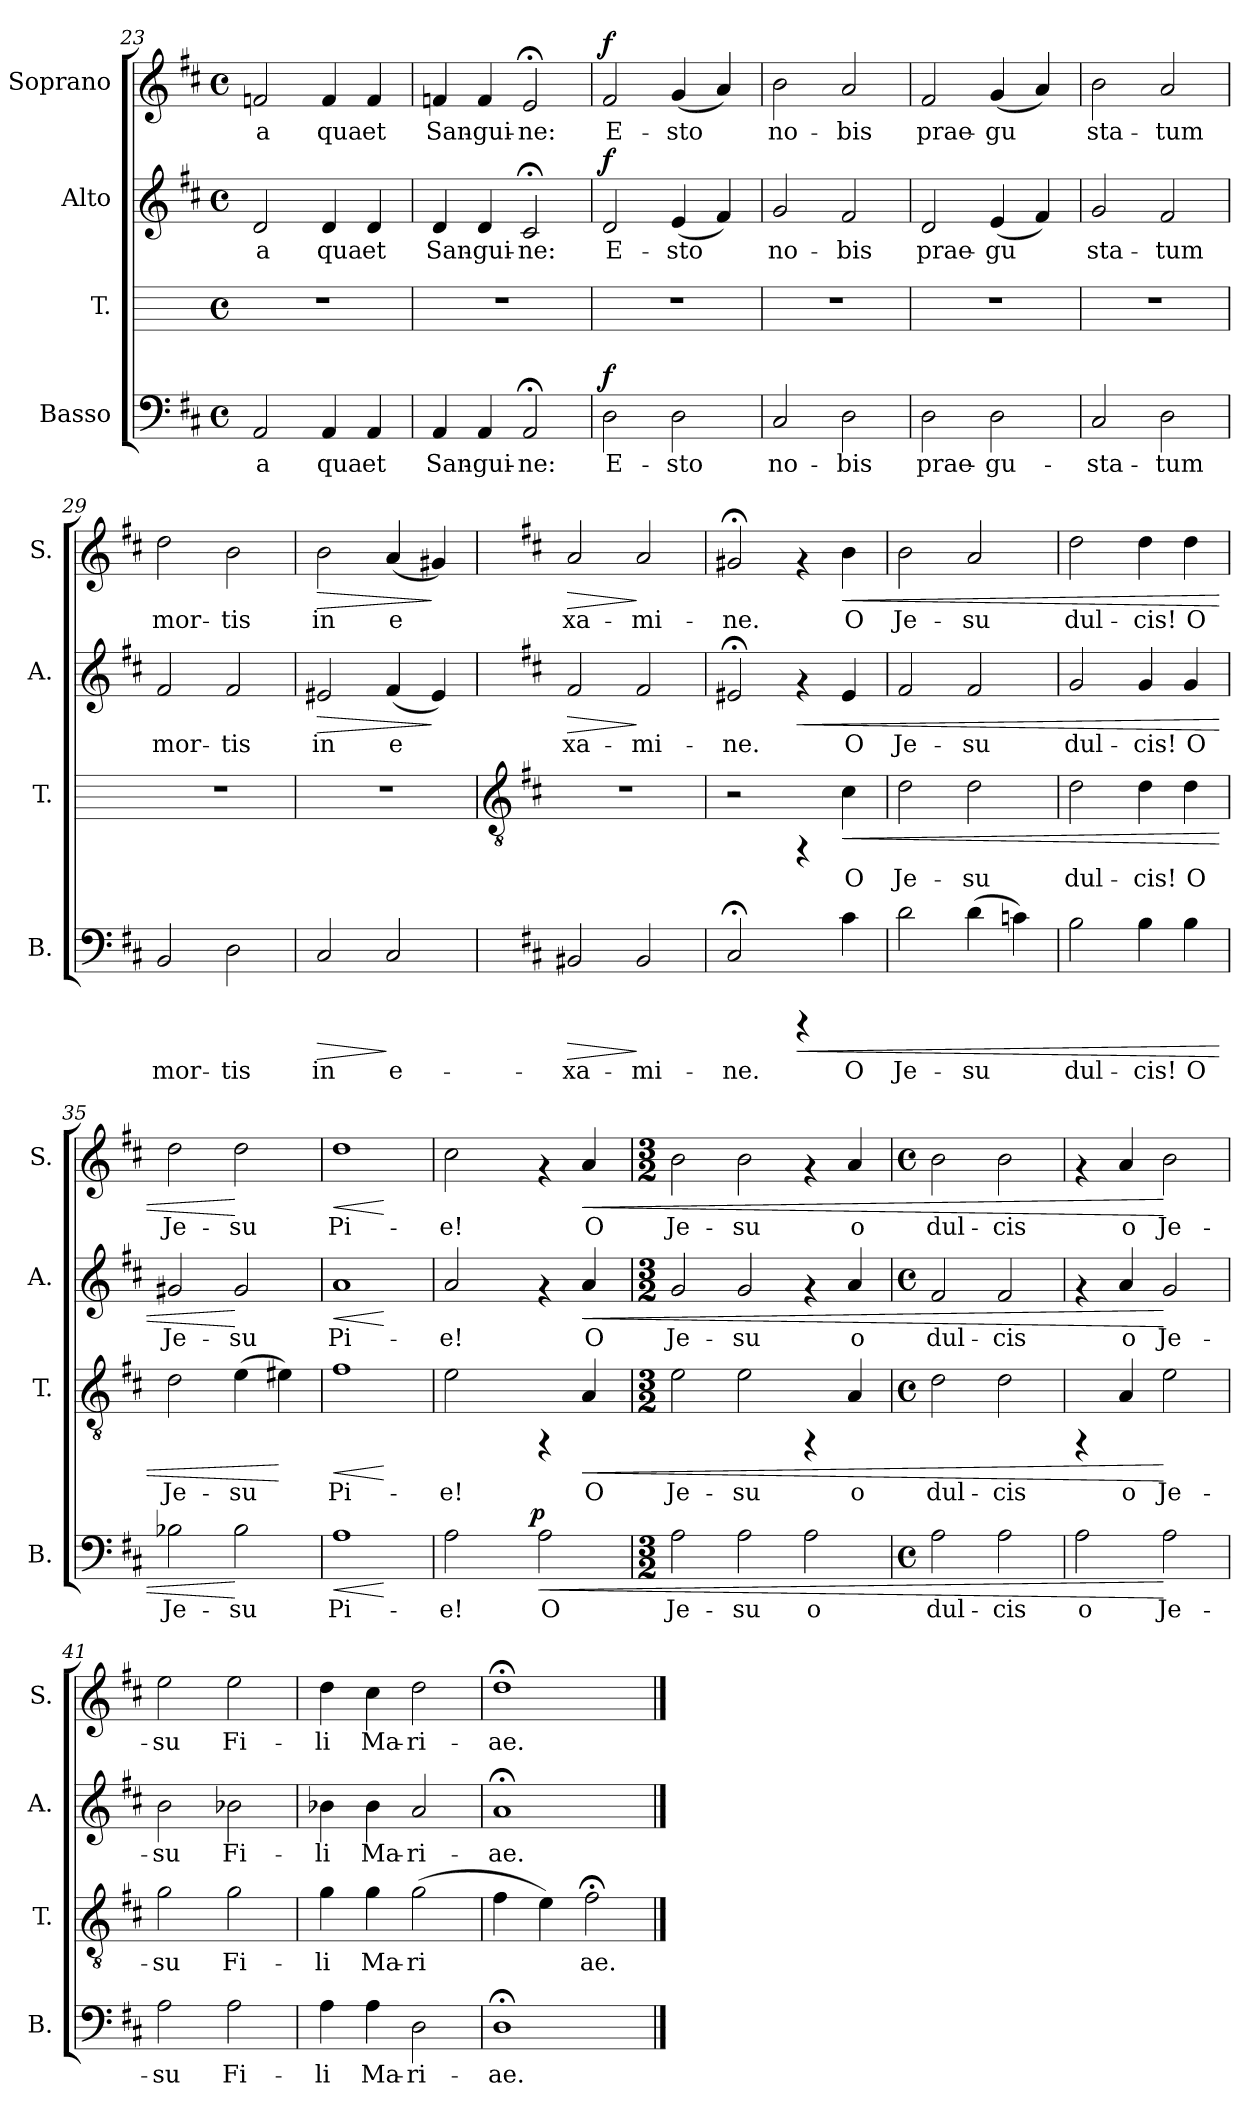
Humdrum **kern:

**kern	**text	**dynam	**kern	**text	**dynam	**kern	**text	**dynam	**kern	**text	**dynam
*part4	*part4	*part4	*part3	*part3	*part3	*part2	*part2	*part2	*part1	*part1	*part1
*staff4	*staff4	*staff4	*staff3	*staff3	*staff3	*staff2	*staff2	*staff2	*staff1	*staff1	*staff1
*I"Basso	*	*	*I"T.	*	*	*I"Alto	*	*	*I"Soprano	*	*
*I'B.	*	*	*I'T.	*	*	*I'A.	*	*	*I'S.	*	*
*clefF4	*	*	*	*	*	*clefG2	*	*	*clefG2	*	*
*k[f#c#]	*	*	*k[]	*	*	*k[f#c#]	*	*	*k[f#c#]	*	*
*D:	*	*	*C:	*	*	*D:	*	*	*D:	*	*
*M4/4	*	*	*M4/4	*	*	*M4/4	*	*	*M4/4	*	*
*met(c)	*	*	*met(c)	*	*	*met(c)	*	*	*met(c)	*	*
=23	=23	=23	=23	=23	=23	=23	=23	=23	=23	=23	=23
!	!LO:LY:b:cj	!	!	!	!	!	!LO:LY:b:cj	!	!	!LO:LY:b:cj	!
2AA/	a	.	1r	.	.	2d/	a	.	2fn/	a	.
!	!LO:LY:b:cj	!	!	!	!	!	!LO:LY:b:cj	!	!	!LO:LY:b:cj	!
4AA/	qua	.	.	.	.	4d/	qua	.	4f/	qua	.
!	!LO:LY:b:cj	!	!	!	!	!	!LO:LY:b:cj	!	!	!LO:LY:b:cj	!
4AA/	et	.	.	.	.	4d/	et	.	4f/	et	.
=24	=24	=24	=24	=24	=24	=24	=24	=24	=24	=24	=24
!	!LO:LY:b:cj	!	!	!	!	!	!LO:LY:b:cj	!	!	!LO:LY:b:cj	!
4AA/	San-	.	1r	.	.	4d/	San-	.	4fn/	San-	.
!	!LO:LY:b:cj	!	!	!	!	!	!LO:LY:b:cj	!	!	!LO:LY:b:cj	!
4AA/	-gui-	.	.	.	.	4d/	-gui-	.	4f/	-gui-	.
!	!LO:LY:b:cj	!	!	!	!	!	!LO:LY:b:cj	!	!	!LO:LY:b:cj	!
2AA;</	-ne:	.	.	.	.	2c#;</	-ne:	.	2e;</	-ne:	.
=25	=25	=25	=25	=25	=25	=25	=25	=25	=25	=25	=25
!	!LO:LY:b:cj	!LO:DY:a	!	!	!	!	!LO:LY:b:cj	!LO:DY:a	!	!LO:LY:b:cj	!LO:DY:a
2D\	E-	f	1r	.	.	2d/	E-	f	2f#/	E-	f
!	!LO:LY:b:cj	!	!	!	!	!	!LO:LY:b:cj	!	!	!LO:LY:b:cj	!
2D\	-sto	.	.	.	.	(<4e/	-sto	.	(<4g/	-sto	.
!	!	!	!	!	!	!	!LO:LY:b:cj	!	!	!LO:LY:b:cj	!
.	.	.	.	.	.	4f#/)	.	.	4a/)	.	.
!!LO:LB:g=z
=26	=26	=26	=26	=26	=26	=26	=26	=26	=26	=26	=26
!	!LO:LY:b:cj	!	!	!	!	!	!LO:LY:b:cj	!	!	!LO:LY:b:cj	!
2C#/	no-	.	1r	.	.	2g/	no-	.	2b\	no-	.
!	!LO:LY:b:cj	!	!	!	!	!	!LO:LY:b:cj	!	!	!LO:LY:b:cj	!
2D\	-bis	.	.	.	.	2f#/	-bis	.	2a/	-bis	.
=27	=27	=27	=27	=27	=27	=27	=27	=27	=27	=27	=27
!	!LO:LY:b:cj	!	!	!	!	!	!LO:LY:b:cj	!	!	!LO:LY:b:cj	!
2D\	prae-	.	1r	.	.	2d/	prae-	.	2f#/	prae-	.
!	!LO:LY:b:cj	!	!	!	!	!	!LO:LY:b:cj	!	!	!LO:LY:b:cj	!
2D\	-gu-	.	.	.	.	(<4e/	-gu-	.	(<4g/	-gu-	.
!	!	!	!	!	!	!	!LO:LY:b:cj	!	!	!LO:LY:b:cj	!
.	.	.	.	.	.	4f#/)	--	.	4a/)	--	.
=28	=28	=28	=28	=28	=28	=28	=28	=28	=28	=28	=28
!	!LO:LY:b:cj	!	!	!	!	!	!LO:LY:b:cj	!	!	!LO:LY:b:cj	!
2C#/	-sta-	.	1r	.	.	2g/	-sta-	.	2b\	-sta-	.
!	!LO:LY:b:cj	!	!	!	!	!	!LO:LY:b:cj	!	!	!LO:LY:b:cj	!
2D\	-tum	.	.	.	.	2f#/	-tum	.	2a/	-tum	.
=29	=29	=29	=29	=29	=29	=29	=29	=29	=29	=29	=29
!	!LO:LY:b:cj	!	!	!	!	!	!LO:LY:b:cj	!	!	!LO:LY:b:cj	!
2BB/	mor-	.	1r	.	.	2f#/	mor-	.	2dd\	mor-	.
!	!LO:LY:b:cj	!	!	!	!	!	!LO:LY:b:cj	!	!	!LO:LY:b:cj	!
2D\	-tis	.	.	.	.	2f#/	-tis	.	2b\	-tis	.
=30	=30	=30	=30	=30	=30	=30	=30	=30	=30	=30	=30
!	!LO:LY:b:cj	!LO:HP:b	!	!	!	!	!LO:LY:b:cj	!LO:HP:b	!	!LO:LY:b:cj	!LO:HP:b
2C#/	in	>	1r	.	.	2e#X/	in	>	2b\	in	>
!	!LO:LY:b:cj	!	!	!	!	!	!LO:LY:b:cj	!	!	!LO:LY:b:cj	!
2C#/	e-	]	.	.	.	(<4f#/	e-	.	(<4a/	e-	.
!	!	!	!	!	!	!	!LO:LY:b:cj	!	!	!LO:LY:b:cj	!
.	.	.	.	.	.	4e#/)	--	]	4g#X/)	--	]
!!LO:LB:g=z
=31	=31	=31	=31	=31	=31	=31	=31	=31	=31	=31	=31
*	*	*	*clefGv2	*	*	*	*	*	*	*	*
*	*	*	*k[f#c#]	*	*	*	*	*	*	*	*
*	*	*	*D:	*	*	*	*	*	*	*	*
!	!LO:LY:b:cj	!LO:HP:b	!	!	!	!	!LO:LY:b:cj	!LO:HP:b	!	!LO:LY:b:cj	!LO:HP:b
2BB#X/	-xa-	>	1r	.	.	2f#/	-xa-	>	2a/	-xa-	>
!	!LO:LY:b:cj	!	!	!	!	!	!LO:LY:b:cj	!	!	!LO:LY:b:cj	!
2BB#/	-mi-	]	.	.	.	2f#/	-mi-	]	2a/	-mi-	]
=32	=32	=32	=32	=32	=32	=32	=32	=32	=32	=32	=32
!	!LO:LY:b:cj	!	!	!	!	!	!LO:LY:b:cj	!	!	!LO:LY:b:cj	!
2C#;</	-ne.	.	2r	.	.	2e#X;</	-ne.	.	2g#X;</	-ne.	.
!	!	!LO:HP:b	!	!	!	!	!	!LO:HP:b	!	!	!
4rCCC	.	<	4rFF	.	.	4rf	.	<	4rf	.	.
!	!LO:LY:b:cj	!	!	!LO:LY:b:cj	!LO:HP:b	!	!LO:LY:b:cj	!	!	!LO:LY:b:cj	!LO:HP:b
4c#\	O	.	4c#\	O	<	4e#/	O	.	4b\	O	<
=33	=33	=33	=33	=33	=33	=33	=33	=33	=33	=33	=33
!	!LO:LY:b:cj	!	!	!LO:LY:b:cj	!	!	!LO:LY:b:cj	!	!	!LO:LY:b:cj	!
2d\	Je-	.	2d\	Je-	.	2f#/	Je-	.	2b\	Je-	.
!	!LO:LY:b:cj	!	!	!LO:LY:b:cj	!	!	!LO:LY:b:cj	!	!	!LO:LY:b:cj	!
(>4d\	-su	.	2d\	-su	.	2f#/	-su	.	2a/	-su	.
!	!LO:LY:b:cj	!	!	!	!	!	!	!	!	!	!
4cn\)	.	.	.	.	.	.	.	.	.	.	.
=34	=34	=34	=34	=34	=34	=34	=34	=34	=34	=34	=34
!	!LO:LY:b:cj	!	!	!LO:LY:b:cj	!	!	!LO:LY:b:cj	!	!	!LO:LY:b:cj	!
2B\	dul-	.	2d\	dul-	.	2g/	dul-	.	2dd\	dul-	.
!	!LO:LY:b:cj	!	!	!LO:LY:b:cj	!	!	!LO:LY:b:cj	!	!	!LO:LY:b:cj	!
4B\	-cis!	.	4d\	-cis!	.	4g/	-cis!	.	4dd\	-cis!	.
!	!LO:LY:b:cj	!	!	!LO:LY:b:cj	!	!	!LO:LY:b:cj	!	!	!LO:LY:b:cj	!
4B\	O	.	4d\	O	.	4g/	O	.	4dd\	O	.
=35	=35	=35	=35	=35	=35	=35	=35	=35	=35	=35	=35
!	!LO:LY:b:cj	!	!	!LO:LY:b:cj	!	!	!LO:LY:b:cj	!	!	!LO:LY:b:cj	!
2B-X\	Je-	.	2d\	Je-	.	2g#X/	Je-	.	2dd\	Je-	.
!	!LO:LY:b:cj	!	!	!LO:LY:b:cj	!	!	!LO:LY:b:cj	!	!	!LO:LY:b:cj	!
2B-\	-su	[	(>4e\	-su	.	2g#/	-su	[	2dd\	-su	[
!	!	!	!	!LO:LY:b:cj	!	!	!	!	!	!	!
.	.	.	4e#X\)	.	[	.	.	.	.	.	.
!!LO:PB:g=z
=36	=36	=36	=36	=36	=36	=36	=36	=36	=36	=36	=36
!	!LO:LY:b:cj	!LO:HP:b	!	!LO:LY:b:cj	!LO:HP:b	!	!LO:LY:b:cj	!LO:HP:b	!	!LO:LY:b:cj	!LO:HP:b
1A	Pi-	<	1f#	Pi-	<	1a	Pi-	<	1dd	Pi-	<
.	.	[	.	.	[	.	.	[	.	.	[
=37	=37	=37	=37	=37	=37	=37	=37	=37	=37	=37	=37
!	!LO:LY:b:cj	!	!	!LO:LY:b:cj	!	!	!LO:LY:b:cj	!	!	!LO:LY:b:cj	!
*^	*	*	*	*	*	*	*	*	*	*	*
2A\	4ryy	-e!	.	2e\	-e!	.	2a/	-e!	.	2cc#\	-e!	.
.	8...ryy	.	.	.	.	.	.	.	.	.	.	.
!	!	!	!LO:DY:a	!	!	!	!	!	!	!	!	!
.	2ryy	.	p	.	.	.	.	.	.	.	.	.
!	!	!LO:LY:b:cj	!LO:HP:b	!	!	!	!	!	!	!	!	!
2A\	.	O	<	4rFF	.	.	4rf	.	.	4rf	.	.
!	!	!	!	!	!LO:LY:b:cj	!LO:HP:b	!	!LO:LY:b:cj	!LO:HP:b	!	!LO:LY:b:cj	!LO:HP:b
.	.	.	.	4A/	O	<	4a/	O	<	4a/	O	<
.	64ryy	.	.	.	.	.	.	.	.	.	.	.
*v	*v	*	*	*	*	*	*	*	*	*	*	*
=38	=38	=38	=38	=38	=38	=38	=38	=38	=38	=38	=38
*M3/2	*	*	*M3/2	*	*	*M3/2	*	*	*M3/2	*	*
*^	*	*	*	*	*	*	*	*	*	*	*
!	!	!LO:LY:b:cj	!	!	!LO:LY:b:cj	!	!	!LO:LY:b:cj	!	!	!LO:LY:b:cj	!
*v	*v	*	*	*	*	*	*	*	*	*	*	*
2A\	Je-	.	2e\	Je-	.	2g/	Je-	.	2b\	Je-	.
!	!LO:LY:b:cj	!	!	!LO:LY:b:cj	!	!	!LO:LY:b:cj	!	!	!LO:LY:b:cj	!
2A\	-su	.	2e\	-su	.	2g/	-su	.	2b\	-su	.
!	!LO:LY:b:cj	!	!	!	!	!	!	!	!	!	!
2A\	o	.	4rFF	.	.	4rf	.	.	4rf	.	.
!	!	!	!	!LO:LY:b:cj	!	!	!LO:LY:b:cj	!	!	!LO:LY:b:cj	!
.	.	.	4A/	o	.	4a/	o	.	4a/	o	.
=39	=39	=39	=39	=39	=39	=39	=39	=39	=39	=39	=39
*M4/4	*	*	*M4/4	*	*	*M4/4	*	*	*M4/4	*	*
*met(c)	*	*	*met(c)	*	*	*met(c)	*	*	*met(c)	*	*
!	!LO:LY:b:cj	!	!	!LO:LY:b:cj	!	!	!LO:LY:b:cj	!	!	!LO:LY:b:cj	!
2A\	dul-	.	2d\	dul-	.	2f#/	dul-	.	2b\	dul-	.
!	!LO:LY:b:cj	!	!	!LO:LY:b:cj	!	!	!LO:LY:b:cj	!	!	!LO:LY:b:cj	!
2A\	-cis	.	2d\	-cis	.	2f#/	-cis	.	2b\	-cis	.
=40	=40	=40	=40	=40	=40	=40	=40	=40	=40	=40	=40
!	!LO:LY:b:cj	!	!	!	!	!	!	!	!	!	!
2A\	o	.	4rFF	.	.	4rf	.	.	4rf	.	.
!	!	!	!	!LO:LY:b:cj	!	!	!LO:LY:b:cj	!	!	!LO:LY:b:cj	!
.	.	.	4A/	o	.	4a/	o	.	4a/	o	.
!	!LO:LY:b:cj	!	!	!LO:LY:b:cj	!	!	!LO:LY:b:cj	!	!	!LO:LY:b:cj	!
2A\	Je-	[	2e\	Je-	[	2g/	Je-	[	2b\	Je-	[
!!LO:LB:g=z
=41	=41	=41	=41	=41	=41	=41	=41	=41	=41	=41	=41
!	!LO:LY:b:cj	!	!	!LO:LY:b:cj	!	!	!LO:LY:b:cj	!	!	!LO:LY:b:cj	!
2A\	-su	.	2g\	-su	.	2b\	-su	.	2ee\	-su	.
!	!LO:LY:b:cj	!	!	!LO:LY:b:cj	!	!	!LO:LY:b:cj	!	!	!LO:LY:b:cj	!
2A\	Fi-	.	2g\	Fi-	.	2b-X\	Fi-	.	2ee\	Fi-	.
=42	=42	=42	=42	=42	=42	=42	=42	=42	=42	=42	=42
!	!LO:LY:b:cj	!	!	!LO:LY:b:cj	!	!	!LO:LY:b:cj	!	!	!LO:LY:b:cj	!
4A\	-li	.	4g\	-li	.	4b-X\	-li	.	4dd\	-li	.
!	!LO:LY:b:cj	!	!	!LO:LY:b:cj	!	!	!LO:LY:b:cj	!	!	!LO:LY:b:cj	!
4A\	Ma-	.	4g\	Ma-	.	4b-\	Ma-	.	4cc#\	Ma-	.
!	!LO:LY:b:cj	!	!	!LO:LY:b:cj	!	!	!LO:LY:b:cj	!	!	!LO:LY:b:cj	!
2D\	-ri-	.	(>2g\	-ri-	.	2a/	-ri-	.	2dd\	-ri-	.
=43	=43	=43	=43	=43	=43	=43	=43	=43	=43	=43	=43
!	!LO:LY:b:cj	!	!	!LO:LY:b:cj	!	!	!LO:LY:b:cj	!	!	!LO:LY:b:cj	!
1D;<	-ae.	.	4f#\	--	.	1a;<	-ae.	.	1dd;<	-ae.	.
!	!	!	!	!LO:LY:b:cj	!	!	!	!	!	!	!
.	.	.	4e\)	--	.	.	.	.	.	.	.
!	!	!	!	!LO:LY:b:cj	!	!	!	!	!	!	!
.	.	.	2f#;<\	-ae.	.	.	.	.	.	.	.
==	==	==	==	==	==	==	==	==	==	==	==
*-	*-	*-	*-	*-	*-	*-	*-	*-	*-	*-	*-
